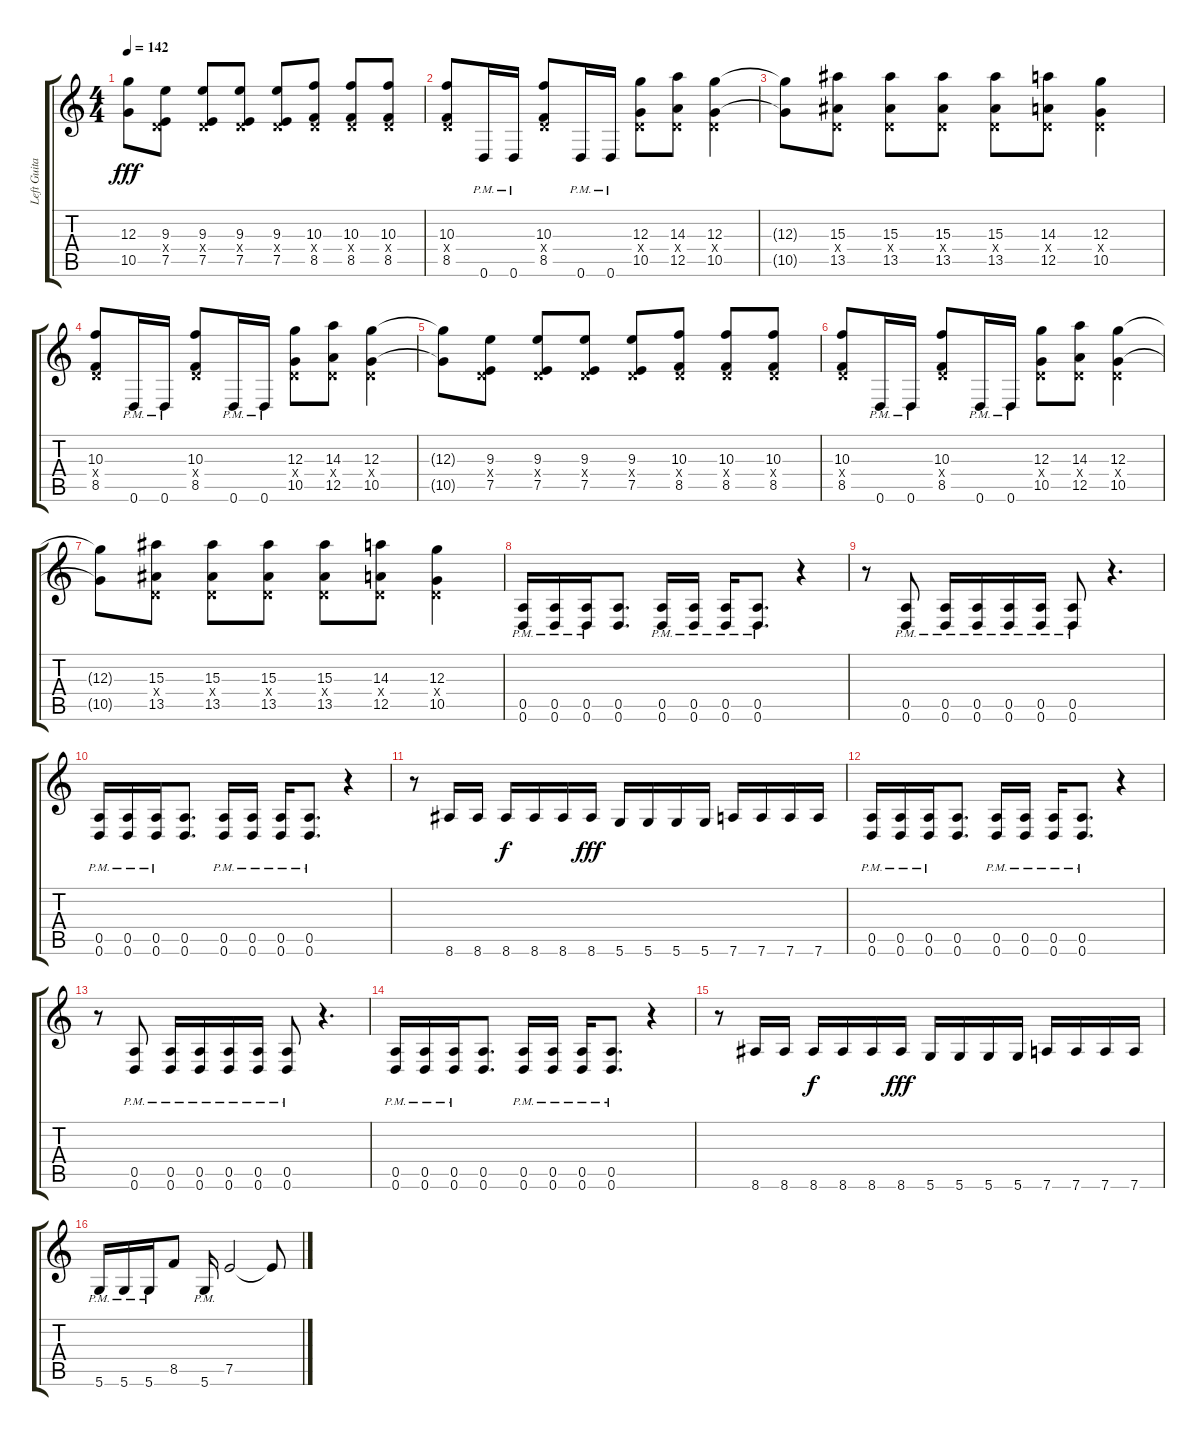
\track ("Left Guitar" "Left Guita") {instrument overdrivenguitar}
\staff {score tabs}
\tuning (E4 B3 G3 D3 A2 D2) {hide}
\ts (4 4)
\tempo 142
\clef g2
\ks c
(12.3{t} 10.5{t}).8{dy fff} (9.3 0.4{x} 7.5).8 (9.3 0.4{x} 7.5).8 (9.3 0.4{x} 7.5).8 (9.3 0.4{x} 7.5).8 (10.3 0.4{x} 8.5).8 (10.3 0.4{x} 8.5).8 (10.3 0.4{x} 8.5).8 |
(10.3 0.4{x} 8.5).8 0.6{pm}.16 0.6{pm}.16 (10.3 0.4{x} 8.5).8 0.6{pm}.16 0.6{pm}.16 (12.3 0.4{x} 10.5).8 (14.3 0.4{x} 12.5).8 (12.3 0.4{x} 10.5).4 |
(12.3{t} 10.5{t}).8 (15.3 0.4{x} 13.5).8 (15.3 0.4{x} 13.5).8 (15.3 0.4{x} 13.5).8 (15.3 0.4{x} 13.5).8 (14.3 0.4{x} 12.5).8 (12.3 0.4{x} 10.5).4 |
(10.3 0.4{x} 8.5).8 0.6{pm}.16 0.6{pm}.16 (10.3 0.4{x} 8.5).8 0.6{pm}.16 0.6{pm}.16 (12.3 0.4{x} 10.5).8 (14.3 0.4{x} 12.5).8 (12.3 0.4{x} 10.5).4 |
(12.3{t} 10.5{t}).8 (9.3 0.4{x} 7.5).8 (9.3 0.4{x} 7.5).8 (9.3 0.4{x} 7.5).8 (9.3 0.4{x} 7.5).8 (10.3 0.4{x} 8.5).8 (10.3 0.4{x} 8.5).8 (10.3 0.4{x} 8.5).8 |
(10.3 0.4{x} 8.5).8 0.6{pm}.16 0.6{pm}.16 (10.3 0.4{x} 8.5).8 0.6{pm}.16 0.6{pm}.16 (12.3 0.4{x} 10.5).8 (14.3 0.4{x} 12.5).8 (12.3 0.4{x} 10.5).4 |
(12.3{t} 10.5{t}).8 (15.3 0.4{x} 13.5).8 (15.3 0.4{x} 13.5).8 (15.3 0.4{x} 13.5).8 (15.3 0.4{x} 13.5).8 (14.3 0.4{x} 12.5).8 (12.3 0.4{x} 10.5).4 |
(0.5{pm} 0.6{pm}).16 (0.5{pm} 0.6{pm}).16 (0.5{pm} 0.6{pm}).16 (0.5 0.6).8{d} (0.5{pm} 0.6{pm}).16 (0.5{pm} 0.6{pm}).16 (0.5{pm} 0.6{pm}).16 (0.5{pm} 0.6{pm}).8{d} r.4 |
r.8 (0.5{pm} 0.6{pm}).8 (0.5{pm} 0.6{pm}).16 (0.5{pm} 0.6{pm}).16 (0.5{pm} 0.6{pm}).16 (0.5{pm} 0.6{pm}).16 (0.5{pm} 0.6{pm}).8 r.4{d} |
(0.5{pm} 0.6{pm}).16 (0.5{pm} 0.6{pm}).16 (0.5{pm} 0.6{pm}).16 (0.5 0.6).8{d} (0.5{pm} 0.6{pm}).16 (0.5{pm} 0.6{pm}).16 (0.5{pm} 0.6{pm}).16 (0.5{pm} 0.6{pm}).8{d} r.4 |
r.8 8.6.16 8.6.16 8.6.16{dy f} 8.6.16 8.6.16 8.6.16{dy fff} 5.6.16 5.6.16 5.6.16 5.6.16 7.6.16 7.6.16 7.6.16 7.6.16 |
(0.5{pm} 0.6{pm}).16 (0.5{pm} 0.6{pm}).16 (0.5{pm} 0.6{pm}).16 (0.5 0.6).8{d} (0.5{pm} 0.6{pm}).16 (0.5{pm} 0.6{pm}).16 (0.5{pm} 0.6{pm}).16 (0.5{pm} 0.6{pm}).8{d} r.4 |
r.8 (0.5{pm} 0.6{pm}).8 (0.5{pm} 0.6{pm}).16 (0.5{pm} 0.6{pm}).16 (0.5{pm} 0.6{pm}).16 (0.5{pm} 0.6{pm}).16 (0.5{pm} 0.6{pm}).8 r.4{d} |
(0.5{pm} 0.6{pm}).16 (0.5{pm} 0.6{pm}).16 (0.5{pm} 0.6{pm}).16 (0.5 0.6).8{d} (0.5{pm} 0.6{pm}).16 (0.5{pm} 0.6{pm}).16 (0.5{pm} 0.6{pm}).16 (0.5{pm} 0.6{pm}).8{d} r.4 |
r.8 8.6.16 8.6.16 8.6.16{dy f} 8.6.16 8.6.16 8.6.16{dy fff} 5.6.16 5.6.16 5.6.16 5.6.16 7.6.16 7.6.16 7.6.16 7.6.16 |
5.6{pm}.16 5.6{pm}.16 5.6{pm}.16 8.5.8 5.6{pm}.16 7.5.2 7.5{t}.8
